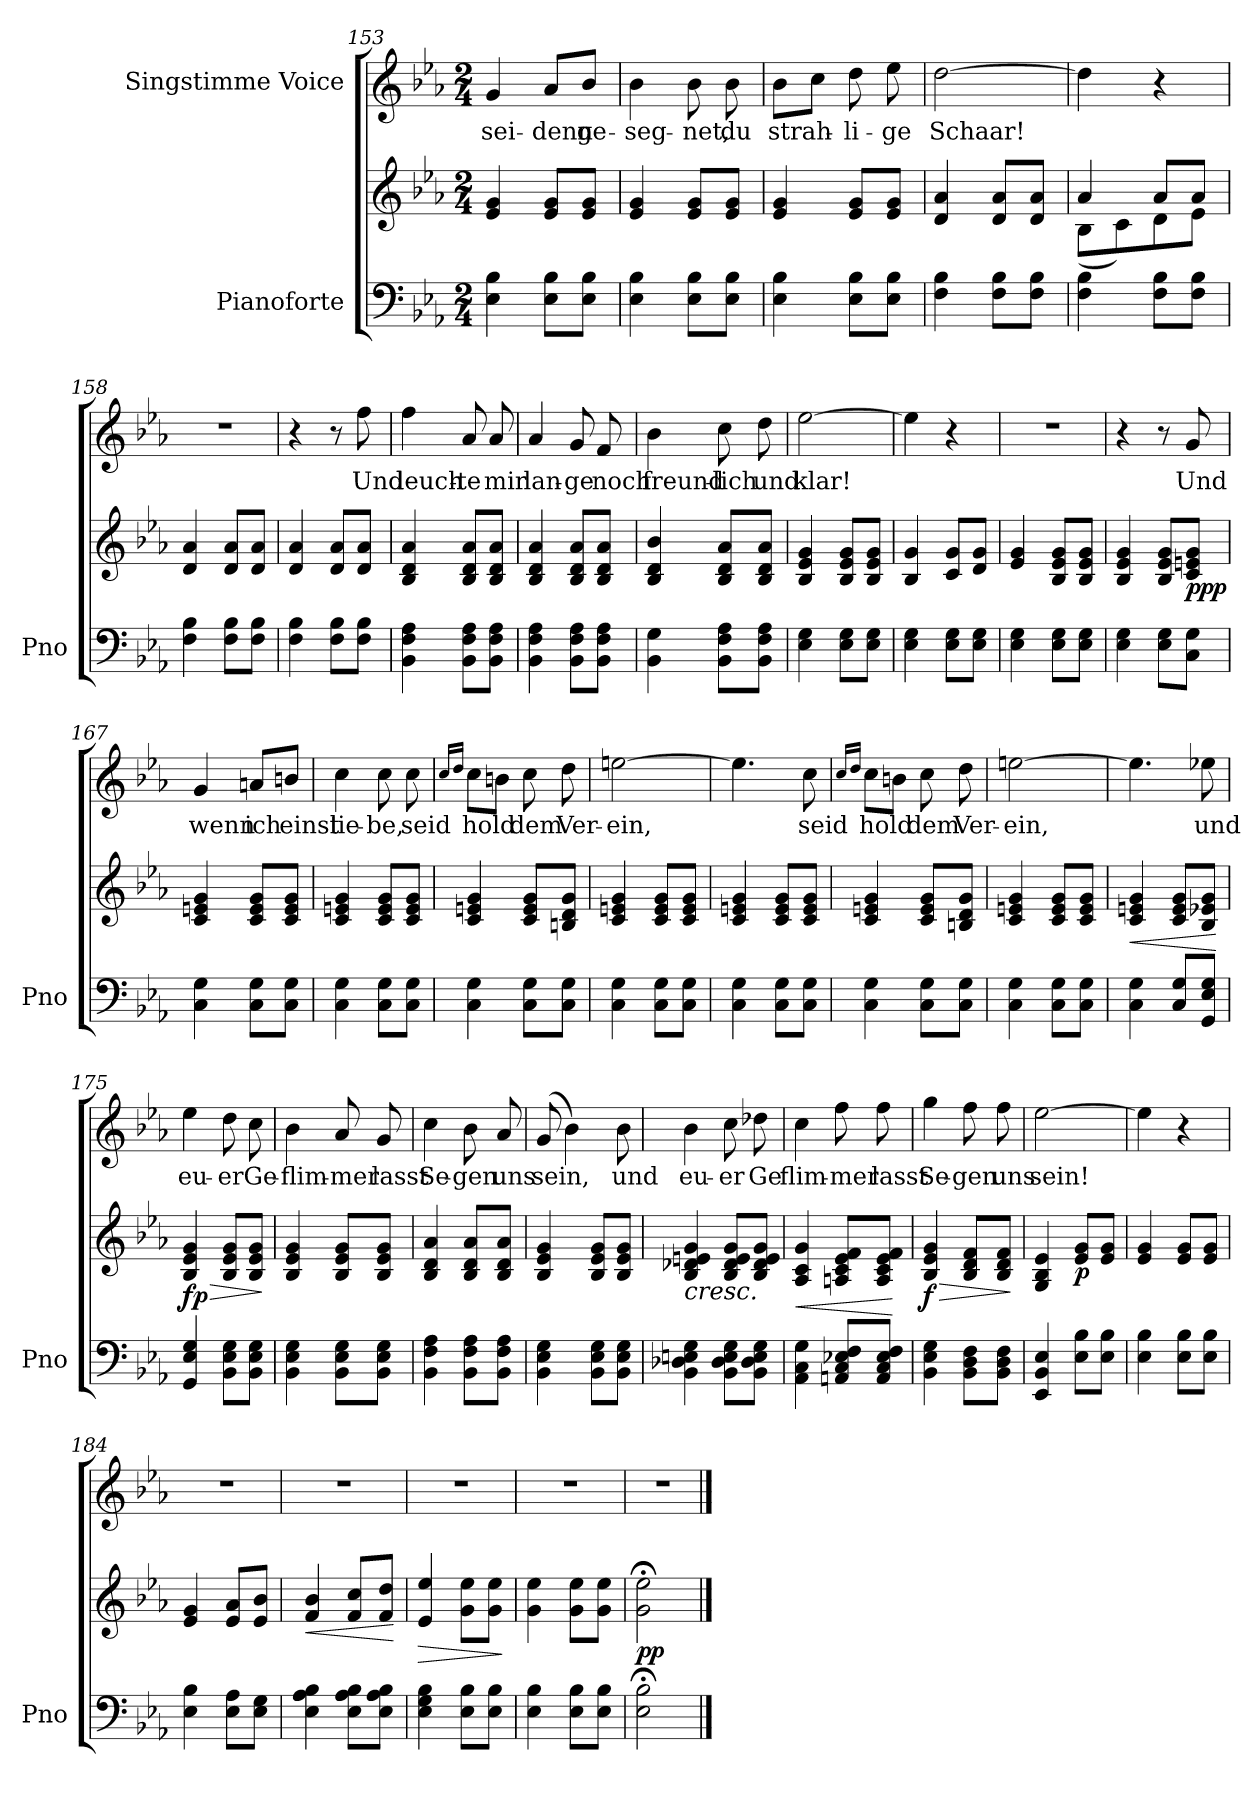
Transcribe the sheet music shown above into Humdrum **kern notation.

**kern	**kern	**dynam	**kern	**text
*part2	*part2	*part2	*part1	*part1
*staff3	*staff2	*staff2/3	*staff1	*staff1
*I"Pianoforte	*	*	*I"Singstimme                       Voice	*
*I'Pno	*	*	*	*
*clefF4	*clefG2	*	*clefG2	*
*k[b-e-a-]	*k[b-e-a-]	*	*k[b-e-a-]	*
*M2/4	*M2/4	*	*M2/4	*
=153	=153	=153	=153	=153
!	!	!	!	!LO:LY:b
4E-\ 4B-\	4e-/ 4g/	.	4g/	sei-
!	!	!	!	!LO:LY:b
8E-\ 8B-\L	8e-/ 8g/L	.	8a-/L	-denn
!	!	!	!	!LO:LY:b
8E-\ 8B-\J	8e-/ 8g/J	.	8b-/J	ge-
!!LO:LB:g=z
=154	=154	=154	=154	=154
!	!	!	!	!LO:LY:b
4E-\ 4B-\	4e-/ 4g/	.	4b-\	-seg-
!	!	!	!	!LO:LY:b
8E-\ 8B-\L	8e-/ 8g/L	.	8b-\	-net,
!	!	!	!	!LO:LY:b
8E-\ 8B-\J	8e-/ 8g/J	.	8b-\	du
=155	=155	=155	=155	=155
!	!	!	!	!LO:LY:b
4E-\ 4B-\	4e-/ 4g/	.	8b-\L	strah-
.	.	.	8cc\J	.
!	!	!	!	!LO:LY:b
8E-\ 8B-\L	8e-/ 8g/L	.	8dd\	-li-
!	!	!	!	!LO:LY:b
8E-\ 8B-\J	8e-/ 8g/J	.	8ee-\	-ge
=156	=156	=156	=156	=156
!	!	!	!	!LO:LY:b
4F\ 4B-\	4d/ 4a-/	.	[2dd\	Schaar!
8F\ 8B-\L	8d/ 8a-/L	.	.	.
8F\ 8B-\J	8d/ 8a-/J	.	.	.
=157	=157	=157	=157	=157
*	*^	*	*	*
4F\ 4B-\	4a-/	(<8B-\L	.	4dd\]	.
.	.	8c\)	.	.	.
8F\ 8B-\L	8a-/L	8d\	.	4r	.
8F\ 8B-\J	8a-/J	8e-\J	.	.	.
*	*v	*v	*	*	*
=158	=158	=158	=158	=158
4F\ 4B-\	4d/ 4a-/	.	2r	.
8F\ 8B-\L	8d/ 8a-/L	.	.	.
8F\ 8B-\J	8d/ 8a-/J	.	.	.
=159	=159	=159	=159	=159
4F\ 4B-\	4d/ 4a-/	.	4r	.
8F\ 8B-\L	8d/ 8a-/L	.	8r	.
!	!	!	!	!LO:LY:b
8F\ 8B-\J	8d/ 8a-/J	.	8ff\	Und
=160	=160	=160	=160	=160
!	!	!	!	!LO:LY:b
4BB-\ 4F\ 4A-\	4B-/ 4d/ 4a-/	.	4ff\	leuch-
!	!	!	!	!LO:LY:b
8BB-\ 8F\ 8A-\L	8B-/ 8d/ 8a-/L	.	8a-/	-te
!	!	!	!	!LO:LY:b
8BB-\ 8F\ 8A-\J	8B-/ 8d/ 8a-/J	.	8a-/	mir
=161	=161	=161	=161	=161
!	!	!	!	!LO:LY:b
4BB-\ 4F\ 4A-\	4B-/ 4d/ 4a-/	.	4a-/	lan-
!	!	!	!	!LO:LY:b
8BB-\ 8F\ 8A-\L	8B-/ 8d/ 8a-/L	.	8g/	-ge
!	!	!	!	!LO:LY:b
8BB-\ 8F\ 8A-\J	8B-/ 8d/ 8a-/J	.	8f/	noch
!!LO:LB:g=z
=162	=162	=162	=162	=162
!	!	!	!	!LO:LY:b
4BB-\ 4G\	4B-/ 4d/ 4b-/	.	4b-\	freund-
!	!	!	!	!LO:LY:b
8BB-\ 8F\ 8A-\L	8B-/ 8d/ 8a-/L	.	8cc\	-lich
!	!	!	!	!LO:LY:b
8BB-\ 8F\ 8A-\J	8B-/ 8d/ 8a-/J	.	8dd\	und
=163	=163	=163	=163	=163
!	!	!	!	!LO:LY:b
4E-\ 4G\	4B-/ 4e-/ 4g/	.	[2ee-\	klar!
8E-\ 8G\L	8B-/ 8e-/ 8g/L	.	.	.
8E-\ 8G\J	8B-/ 8e-/ 8g/J	.	.	.
=164	=164	=164	=164	=164
4E-\ 4G\	4B-/ 4g/	.	4ee-\]	.
8E-\ 8G\L	8c/ 8g/L	.	4r	.
8E-\ 8G\J	8d/ 8g/J	.	.	.
=165	=165	=165	=165	=165
4E-\ 4G\	4e-/ 4g/	.	2r	.
8E-\ 8G\L	8B-/ 8e-/ 8g/L	.	.	.
8E-\ 8G\J	8B-/ 8e-/ 8g/J	.	.	.
=166	=166	=166	=166	=166
4E-\ 4G\	4B-/ 4e-/ 4g/	.	4r	.
8E-\ 8G\L	8B-/ 8e-/ 8g/L	.	8r	.
!	!	!LO:DY:b	!	!LO:LY:b
8C\ 8G\J	8c/ 8en/ 8g/J	ppp	8g/	Und
=167	=167	=167	=167	=167
!	!	!	!	!LO:LY:b
4C\ 4G\	4c/ 4en/ 4g/	.	4g/	wenn
!	!	!	!	!LO:LY:b
8C\ 8G\L	8c/ 8e/ 8g/L	.	8an/L	ich
!	!	!	!	!LO:LY:b
8C\ 8G\J	8c/ 8e/ 8g/J	.	8bn/J	einst
=168	=168	=168	=168	=168
!	!	!	!	!LO:LY:b
4C\ 4G\	4c/ 4en/ 4g/	.	4cc\	lie-
!	!	!	!	!LO:LY:b
8C\ 8G\L	8c/ 8e/ 8g/L	.	8cc\	-be,
!	!	!	!	!LO:LY:b
8C\ 8G\J	8c/ 8e/ 8g/J	.	8cc\	seid
=169	=169	=169	=169	=169
.	.	.	16qcc/LL	.
.	.	.	16qdd/JJ	.
!	!	!	!	!LO:LY:b
4C\ 4G\	4c/ 4en/ 4g/	.	8cc\L	hold
.	.	.	8bn\J	.
!	!	!	!	!LO:LY:b
8C\ 8G\L	8c/ 8e/ 8g/L	.	8cc\	dem
!	!	!	!	!LO:LY:b
8C\ 8G\J	8Bn/ 8d/ 8g/J	.	8dd\	Ver-
=170	=170	=170	=170	=170
!	!	!	!	!LO:LY:b
4C\ 4G\	4c/ 4en/ 4g/	.	[2een\	-ein,
8C\ 8G\L	8c/ 8e/ 8g/L	.	.	.
8C\ 8G\J	8c/ 8e/ 8g/J	.	.	.
!!LO:LB:g=z
=171	=171	=171	=171	=171
4C\ 4G\	4c/ 4en/ 4g/	.	4.ee\]	.
8C\ 8G\L	8c/ 8e/ 8g/L	.	.	.
!	!	!	!	!LO:LY:b
8C\ 8G\J	8c/ 8e/ 8g/J	.	8cc\	seid
=172	=172	=172	=172	=172
.	.	.	16qcc/LL	.
.	.	.	16qdd/JJ	.
!	!	!	!	!LO:LY:b
4C\ 4G\	4c/ 4en/ 4g/	.	8cc\L	hold
.	.	.	8bn\J	.
!	!	!	!	!LO:LY:b
8C\ 8G\L	8c/ 8e/ 8g/L	.	8cc\	dem
!	!	!	!	!LO:LY:b
8C\ 8G\J	8Bn/ 8d/ 8g/J	.	8dd\	Ver-
=173	=173	=173	=173	=173
!	!	!	!	!LO:LY:b
4C\ 4G\	4c/ 4en/ 4g/	.	[2een\	-ein,
8C\ 8G\L	8c/ 8e/ 8g/L	.	.	.
8C\ 8G\J	8c/ 8e/ 8g/J	.	.	.
=174	=174	=174	=174	=174
!	!	!LO:HP:b	!	!
4C\ 4G\	4c/ 4en/ 4g/	<	4.ee\]	.
8C/ 8G/L	8c/ 8e/ 8g/L	.	.	.
!	!	!	!	!LO:LY:b
8GG/ 8E-/ 8G/J	8B-/ 8e-X/ 8g/J	.	8ee-X\	und
.	.	[	.	.
=175	=175	=175	=175	=175
!	!	!LO:HP:b	!	!LO:LY:b
!	!	!LO:DY:n=1:b	!	!
4GG/ 4E-/ 4G/	4B-/ 4e-/ 4g/	> fp	4ee-\	eu-
!	!	!	!	!LO:LY:b
8BB-\ 8E-\ 8G\L	8B-/ 8e-/ 8g/L	.	8dd\	-er
!	!	!	!	!LO:LY:b
8BB-\ 8E-\ 8G\J	8B-/ 8e-/ 8g/J	.	8cc\	Ge-
.	.	]	.	.
=176	=176	=176	=176	=176
!	!	!	!	!LO:LY:b
4BB-\ 4E-\ 4G\	4B-/ 4e-/ 4g/	.	4b-\	-flim-
!	!	!	!	!LO:LY:b
8BB-\ 8E-\ 8G\L	8B-/ 8e-/ 8g/L	.	8a-/	-mer
!	!	!	!	!LO:LY:b
8BB-\ 8E-\ 8G\J	8B-/ 8e-/ 8g/J	.	8g/	lasst
=177	=177	=177	=177	=177
!	!	!	!	!LO:LY:b
4BB-\ 4F\ 4A-\	4B-/ 4d/ 4a-/	.	4cc\	Se-
!	!	!	!	!LO:LY:b
8BB-\ 8F\ 8A-\L	8B-/ 8d/ 8a-/L	.	8b-\	-gen
!	!	!	!	!LO:LY:b
8BB-\ 8F\ 8A-\J	8B-/ 8d/ 8a-/J	.	8a-/	uns
=178	=178	=178	=178	=178
!	!	!	!	!LO:LY:b
4BB-\ 4E-\ 4G\	4B-/ 4e-/ 4g/	.	(>8g/	sein,
.	.	.	4b-\)	.
8BB-\ 8E-\ 8G\L	8B-/ 8e-/ 8g/L	.	.	.
!	!	!	!	!LO:LY:b
8BB-\ 8E-\ 8G\J	8B-/ 8e-/ 8g/J	.	8b-\	und
!!LO:LB:g=z
=179	=179	=179	=179	=179
!	!LO:TX:b:i:t=cresc.	!	!	!
!	!	!	!	!LO:LY:b
4BB-\ 4D-X\ 4En\ 4G\	4B-/ 4d-X/ 4en/ 4g/	.	4b-\	eu-
!	!	!	!	!LO:LY:b
8BB-\ 8D-\ 8E\ 8G\L	8B-/ 8d-/ 8e/ 8g/L	.	8cc\	-er
!	!	!	!	!LO:LY:b
8BB-\ 8D-\ 8E\ 8G\J	8B-/ 8d-/ 8e/ 8g/J	.	8dd-X\	Ge
=180	=180	=180	=180	=180
!	!	!LO:HP:b	!	!LO:LY:b
4AA-\ 4C\ 4G\	4A-/ 4c/ 4g/	<	4cc\	flim-
!	!	!	!	!LO:LY:b
8AAn/ 8C/ 8E-X/ 8F/L	8An/ 8c/ 8e-/ 8f/L	.	8ff\	-mer
!	!	!	!	!LO:LY:b
8AA/ 8C/ 8E-/ 8F/J	8A/ 8c/ 8e-/ 8f/J	.	8ff\	lasst
.	.	[	.	.
=181	=181	=181	=181	=181
!	!	!LO:HP:b	!	!LO:LY:b
!	!	!LO:DY:n=1:b	!	!
4BB-\ 4E-\ 4G\	4B-/ 4e-/ 4g/	> f	4gg\	Se-
!	!	!	!	!LO:LY:b
8BB-\ 8D\ 8F\L	8B-/ 8d/ 8f/L	.	8ff\	-gen
!	!	!	!	!LO:LY:b
8BB-\ 8D\ 8F\J	8B-/ 8d/ 8f/J	.	8ff\	uns
.	.	]	.	.
=182	=182	=182	=182	=182
!	!	!	!	!LO:LY:b
4EE-/ 4BB-/ 4E-/	4G/ 4B-/ 4e-/	.	[2ee-\	sein!
!	!	!LO:DY:b	!	!
8E-\ 8B-\L	8e-/ 8g/L	p	.	.
8E-\ 8B-\J	8e-/ 8g/J	.	.	.
=183	=183	=183	=183	=183
4E-\ 4B-\	4e-/ 4g/	.	4ee-\]	.
8E-\ 8B-\L	8e-/ 8g/L	.	4r	.
8E-\ 8B-\J	8e-/ 8g/J	.	.	.
=184	=184	=184	=184	=184
4E-\ 4B-\	4e-/ 4g/	.	2r	.
8E-\ 8A-\L	8e-/ 8a-/L	.	.	.
8E-\ 8G\J	8e-/ 8b-/J	.	.	.
=185	=185	=185	=185	=185
!	!	!LO:HP:b	!	!
4E-\ 4A-\ 4B-\	4f/ 4b-/	<	2r	.
8E-\ 8A-\ 8B-\L	8f/ 8cc/L	.	.	.
8E-\ 8A-\ 8B-\J	8f/ 8dd/J	.	.	.
.	.	[	.	.
=186	=186	=186	=186	=186
!	!	!LO:HP:b	!	!
4E-\ 4G\ 4B-\	4e-/ 4ee-/	>	2r	.
8E-\ 8B-\L	8g\ 8ee-\L	.	.	.
8E-\ 8B-\J	8g\ 8ee-\J	.	.	.
.	.	]	.	.
=187	=187	=187	=187	=187
4E-\ 4B-\	4g\ 4ee-\	.	2r	.
8E-\ 8B-\L	8g\ 8ee-\L	.	.	.
8E-\ 8B-\J	8g\ 8ee-\J	.	.	.
=188	=188	=188	=188	=188
!	!	!LO:DY:b	!	!
2E-\;< 2B-\;<	2g\;< 2ee-\;<	pp	2r	.
==	==	==	==	==
*-	*-	*-	*-	*-
